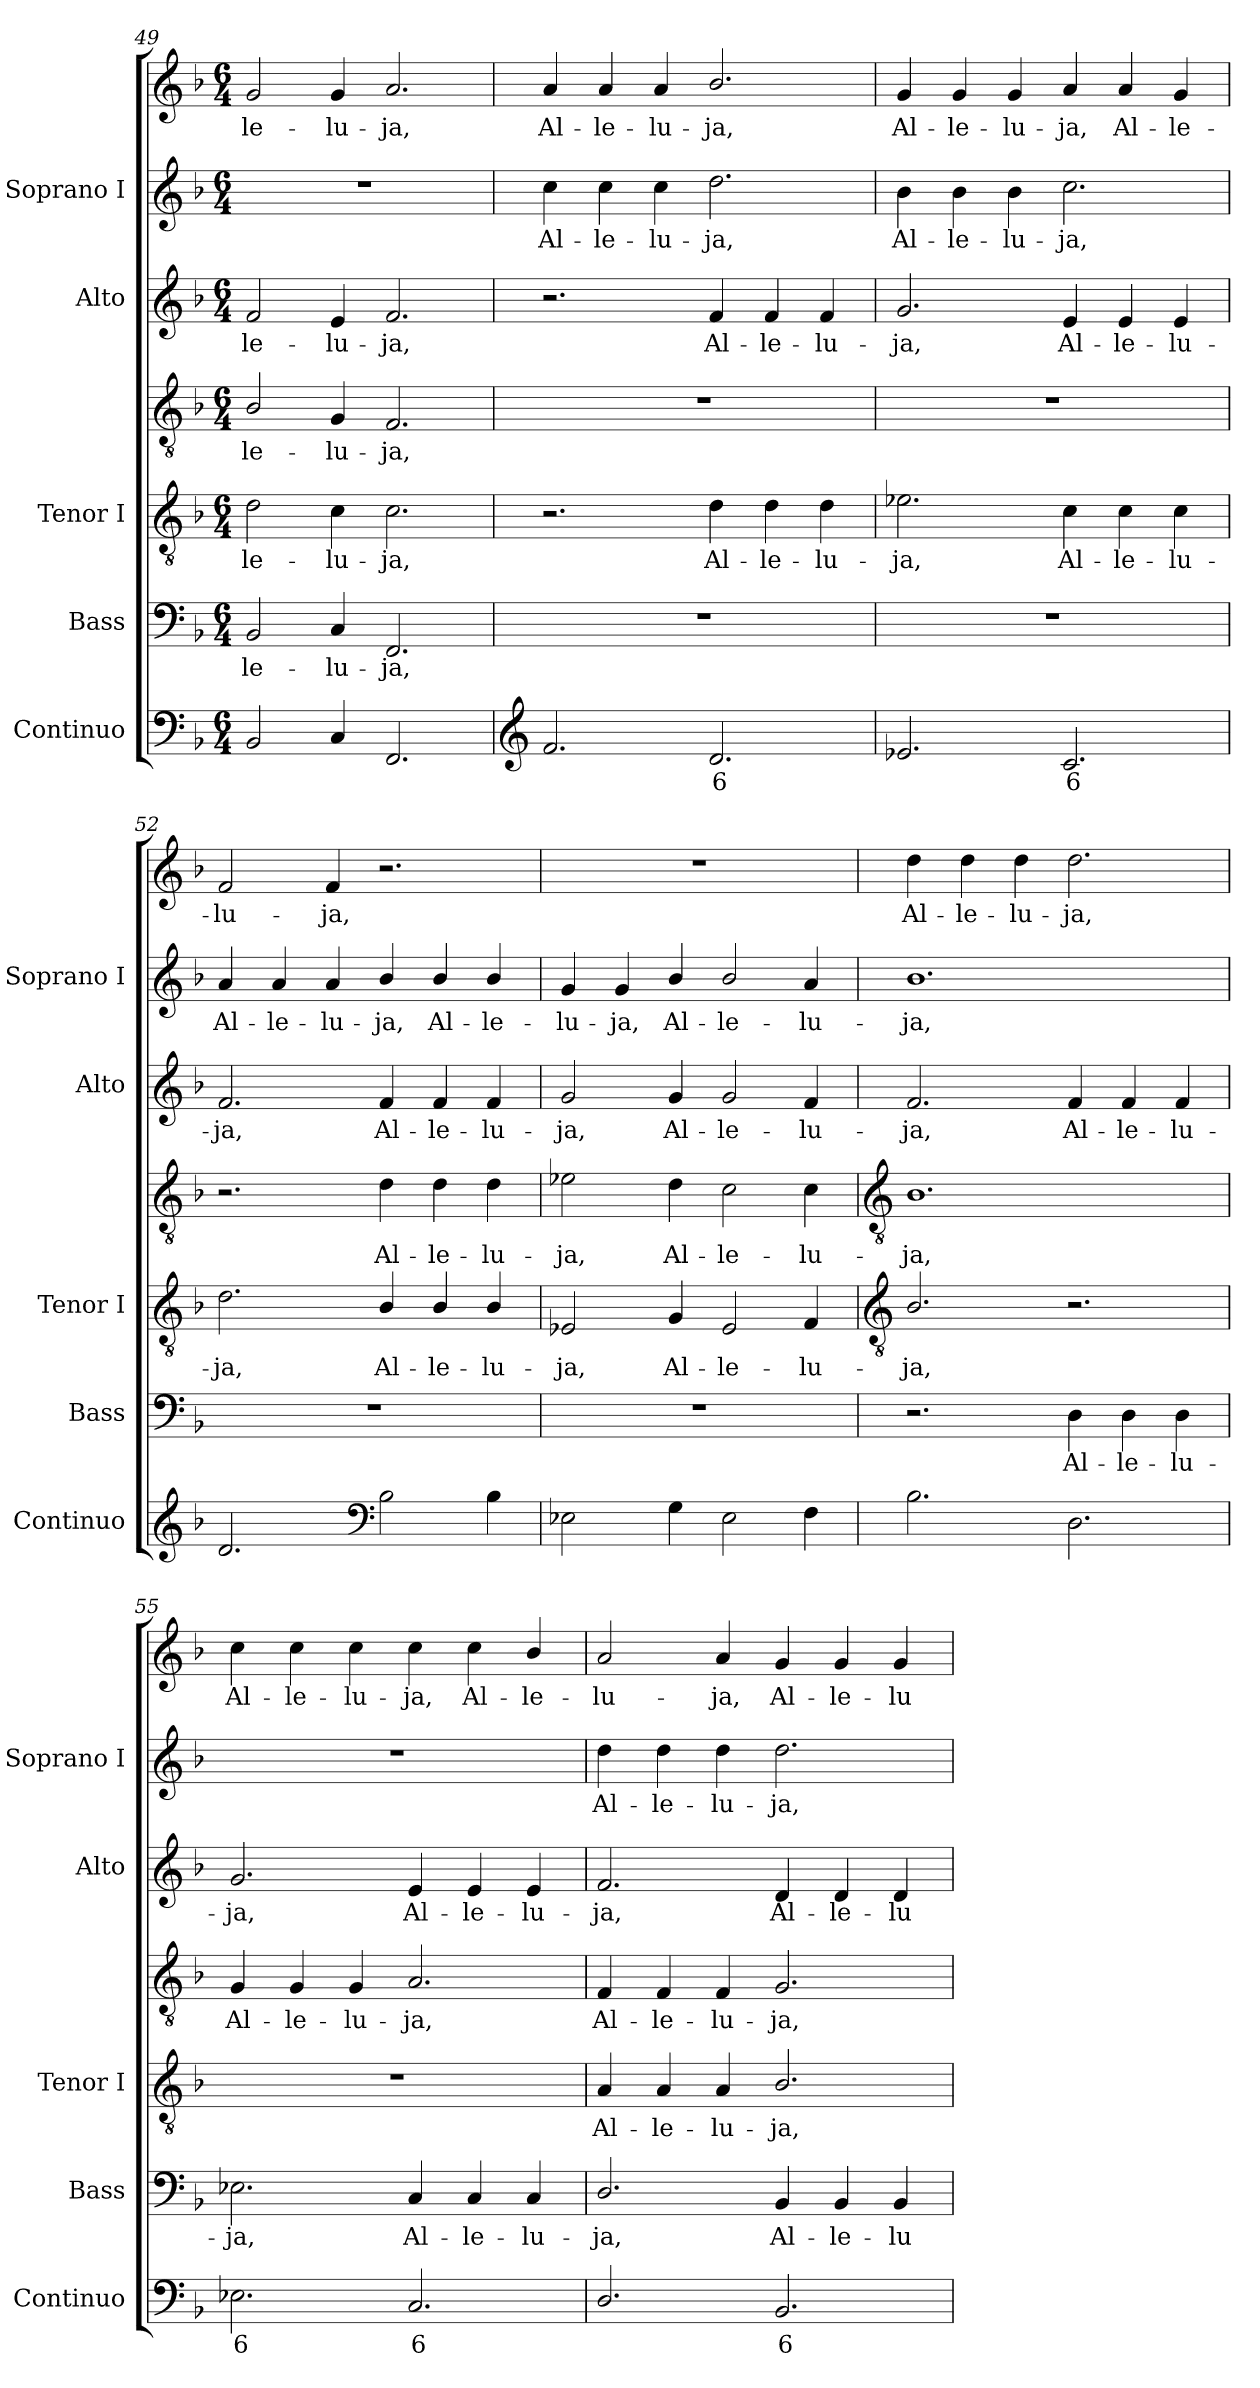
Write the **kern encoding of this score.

**kern	**text	**kern	**text	**kern	**text	**kern	**text	**kern	**text	**kern	**text	**kern	**text
*part5	*part5	*part4	*part4	*part3	*part3	*part3	*part3	*part2	*part2	*part1	*part1	*part1	*part1
*staff7	*staff7	*staff6	*staff6	*staff5	*staff5	*staff4	*staff4	*staff3	*staff3	*staff2	*staff2	*staff1	*staff1
*I"Continuo	*	*I"Bass	*	*I"Tenor I	*	*	*	*I"Alto	*	*I"Soprano I	*	*	*
*I'Continuo	*	*I'Bass	*	*I'Tenor I	*	*	*	*I'Alto	*	*I'Soprano I	*	*	*
*clefF4	*	*clefF4	*	*clefGv2	*	*clefGv2	*	*clefG2	*	*clefG2	*	*clefG2	*
*k[b-]	*	*k[b-]	*	*k[b-]	*	*k[b-]	*	*k[b-]	*	*k[b-]	*	*k[b-]	*
*F:	*	*F:	*	*F:	*	*F:	*	*F:	*	*F:	*	*F:	*
*M6/4	*	*M6/4	*	*M6/4	*	*M6/4	*	*M6/4	*	*M6/4	*	*M6/4	*
=49	=49	=49	=49	=49	=49	=49	=49	=49	=49	=49	=49	=49	=49
!	!	!	!LO:LY:b	!	!LO:LY:b	!	!LO:LY:b	!	!LO:LY:b	!LO:N:vis=1	!	!	!LO:LY:b
2BB-	.	2BB-	-le-	2d	le-	2B-/	-le-	2f	-le-	1.r	.	2g	-le-
!	!	!	!LO:LY:b	!	!LO:LY:b	!	!LO:LY:b	!	!LO:LY:b	!	!	!	!LO:LY:b
4C	.	4C	-lu-	4c	-lu-	4G	-lu-	4e	-lu-	.	.	4g	-lu-
!	!	!	!LO:LY:b	!	!LO:LY:b	!	!LO:LY:b	!	!LO:LY:b	!	!	!	!LO:LY:b
2.FF	.	2.FF	-ja,	2.c	-ja,	2.F	-ja,	2.f	-ja,	.	.	2.a	-ja,
=50	=50	=50	=50	=50	=50	=50	=50	=50	=50	=50	=50	=50	=50
*clefG2	*	*	*	*	*	*	*	*	*	*	*	*	*
!	!	!LO:N:vis=1	!	!	!	!LO:N:vis=1	!	!	!	!	!LO:LY:b	!	!LO:LY:b
2.f	.	1.r	.	2.r	.	1.r	.	2.r	.	4cc	Al-	4a	Al-
!	!	!	!	!	!	!	!	!	!	!	!LO:LY:b	!	!LO:LY:b
.	.	.	.	.	.	.	.	.	.	4cc	-le-	4a	-le-
!	!	!	!	!	!	!	!	!	!	!	!LO:LY:b	!	!LO:LY:b
.	.	.	.	.	.	.	.	.	.	4cc	-lu-	4a	-lu-
!	!LO:LY:b	!	!	!	!LO:LY:b	!	!	!	!LO:LY:b	!	!LO:LY:b	!	!LO:LY:b
2.d	6	.	.	4d	Al-	.	.	4f	Al-	2.dd	-ja,	2.b-/	-ja,
!	!	!	!	!	!LO:LY:b	!	!	!	!LO:LY:b	!	!	!	!
.	.	.	.	4d	-le-	.	.	4f	-le-	.	.	.	.
!	!	!	!	!	!LO:LY:b	!	!	!	!LO:LY:b	!	!	!	!
.	.	.	.	4d	-lu-	.	.	4f	-lu-	.	.	.	.
=51	=51	=51	=51	=51	=51	=51	=51	=51	=51	=51	=51	=51	=51
!	!	!LO:N:vis=1	!	!	!LO:LY:b	!LO:N:vis=1	!	!	!LO:LY:b	!	!LO:LY:b	!	!LO:LY:b
2.e-X	.	1.r	.	2.e-X	-ja,	1.r	.	2.g	-ja,	4b-	-Al-	4g	Al-
!	!	!	!	!	!	!	!	!	!	!	!LO:LY:b	!	!LO:LY:b
.	.	.	.	.	.	.	.	.	.	4b-	-le-	4g	-le-
!	!	!	!	!	!	!	!	!	!	!	!LO:LY:b	!	!LO:LY:b
.	.	.	.	.	.	.	.	.	.	4b-	-lu-	4g	-lu-
!	!LO:LY:b	!	!	!	!LO:LY:b	!	!	!	!LO:LY:b	!	!LO:LY:b	!	!LO:LY:b
2.c	6	.	.	4c	Al-	.	.	4e	Al-	2.cc	-ja,	4a	-ja,
!	!	!	!	!	!LO:LY:b	!	!	!	!LO:LY:b	!	!	!	!LO:LY:b
.	.	.	.	4c	-le-	.	.	4e	-le-	.	.	4a	Al-
!	!	!	!	!	!LO:LY:b	!	!	!	!LO:LY:b	!	!	!	!LO:LY:b
.	.	.	.	4c	-lu-	.	.	4e	-lu-	.	.	4g	-le-
=52	=52	=52	=52	=52	=52	=52	=52	=52	=52	=52	=52	=52	=52
!	!	!LO:N:vis=1	!	!	!LO:LY:b	!	!	!	!LO:LY:b	!	!LO:LY:b	!	!LO:LY:b
2.d	.	1.r	.	2.d	-ja,	2.r	.	2.f	-ja,	4a	Al-	2f	lu-
!	!	!	!	!	!	!	!	!	!	!	!LO:LY:b	!	!
.	.	.	.	.	.	.	.	.	.	4a	-le-	.	.
!	!	!	!	!	!	!	!	!	!	!	!LO:LY:b	!	!LO:LY:b
.	.	.	.	.	.	.	.	.	.	4a	-lu-	4f	-ja,
*clefF4	*	*	*	*	*	*	*	*	*	*	*	*	*
!	!	!	!	!	!LO:LY:b	!	!LO:LY:b	!	!LO:LY:b	!	!LO:LY:b	!	!
2B-	.	.	.	4B-/	Al-	4d	-Al-	4f	Al-	4b-/	-ja,	2.r	.
!	!	!	!	!	!LO:LY:b	!	!LO:LY:b	!	!LO:LY:b	!	!LO:LY:b	!	!
.	.	.	.	4B-/	-le-	4d	-le-	4f	-le-	4b-/	Al-	.	.
!	!	!	!	!	!LO:LY:b	!	!LO:LY:b	!	!LO:LY:b	!	!LO:LY:b	!	!
4B-	.	.	.	4B-/	-lu-	4d	-lu-	4f	-lu-	4b-/	-le-	.	.
=53	=53	=53	=53	=53	=53	=53	=53	=53	=53	=53	=53	=53	=53
!	!	!LO:N:vis=1	!	!	!LO:LY:b	!	!LO:LY:b	!	!LO:LY:b	!	!LO:LY:b	!LO:N:vis=1	!
2E-X	.	1.r	.	2E-X	-ja,	2e-X	-ja,	2g	-ja,	4g	-lu-	1.r	.
!	!	!	!	!	!	!	!	!	!	!	!LO:LY:b	!	!
.	.	.	.	.	.	.	.	.	.	4g	-ja,	.	.
!	!	!	!	!	!LO:LY:b	!	!LO:LY:b	!	!LO:LY:b	!	!LO:LY:b	!	!
4G	.	.	.	4G	Al-	4d	Al-	4g	Al-	4b-/	Al-	.	.
!	!	!	!	!	!LO:LY:b	!	!LO:LY:b	!	!LO:LY:b	!	!LO:LY:b	!	!
2E-	.	.	.	2E-	-le-	2c	-le-	2g	-le-	2b-/	-le-	.	.
!	!	!	!	!	!LO:LY:b	!	!LO:LY:b	!	!LO:LY:b	!	!LO:LY:b	!	!
4F	.	.	.	4F	-lu-	4c	-lu-	4f	-lu-	4a	-lu-	.	.
!!LO:LB:g=z
=54	=54	=54	=54	=54	=54	=54	=54	=54	=54	=54	=54	=54	=54
*	*	*	*	*clefGv2	*	*clefGv2	*	*	*	*	*	*	*
!	!	!	!	!	!LO:LY:b	!	!LO:LY:b	!	!LO:LY:b	!	!LO:LY:b	!	!LO:LY:b
2.B-	.	2.r	.	2.B-/	ja,	1.B-	-ja,	2.f	-ja,	1.b-	ja,	4dd	-Al-
!	!	!	!	!	!	!	!	!	!	!	!	!	!LO:LY:b
.	.	.	.	.	.	.	.	.	.	.	.	4dd	-le-
!	!	!	!	!	!	!	!	!	!	!	!	!	!LO:LY:b
.	.	.	.	.	.	.	.	.	.	.	.	4dd	-lu-
!	!	!	!LO:LY:b	!	!	!	!	!	!LO:LY:b	!	!	!	!LO:LY:b
2.D	.	4D	Al-	2.r	.	.	.	4f	Al-	.	.	2.dd	-ja,
!	!	!	!LO:LY:b	!	!	!	!	!	!LO:LY:b	!	!	!	!
.	.	4D	-le-	.	.	.	.	4f	-le-	.	.	.	.
!	!	!	!LO:LY:b	!	!	!	!	!	!LO:LY:b	!	!	!	!
.	.	4D	-lu-	.	.	.	.	4f	-lu-	.	.	.	.
=55	=55	=55	=55	=55	=55	=55	=55	=55	=55	=55	=55	=55	=55
!	!LO:LY:b	!	!LO:LY:b	!LO:N:vis=1	!	!	!LO:LY:b	!	!LO:LY:b	!LO:N:vis=1	!	!	!LO:LY:b
2.E-X	6	2.E-X	-ja,	1.r	.	4G	Al-	2.g	-ja,	1.r	.	4cc	Al-
!	!	!	!	!	!	!	!LO:LY:b	!	!	!	!	!	!LO:LY:b
.	.	.	.	.	.	4G	-le-	.	.	.	.	4cc	-le-
!	!	!	!	!	!	!	!LO:LY:b	!	!	!	!	!	!LO:LY:b
.	.	.	.	.	.	4G	-lu-	.	.	.	.	4cc	-lu-
!	!LO:LY:b	!	!LO:LY:b	!	!	!	!LO:LY:b	!	!LO:LY:b	!	!	!	!LO:LY:b
2.C	6	4C	Al-	.	.	2.A	-ja,	4e	Al-	.	.	4cc	-ja,
!	!	!	!LO:LY:b	!	!	!	!	!	!LO:LY:b	!	!	!	!LO:LY:b
.	.	4C	-le-	.	.	.	.	4e	-le-	.	.	4cc	Al-
!	!	!	!LO:LY:b	!	!	!	!	!	!LO:LY:b	!	!	!	!LO:LY:b
.	.	4C	-lu-	.	.	.	.	4e	-lu-	.	.	4b-/	-le-
=56	=56	=56	=56	=56	=56	=56	=56	=56	=56	=56	=56	=56	=56
!	!	!	!LO:LY:b	!	!LO:LY:b	!	!LO:LY:b	!	!LO:LY:b	!	!LO:LY:b	!	!LO:LY:b
2.D/	.	2.D/	-ja,	4A	Al-	4F	Al-	2.f	-ja,	4dd	-Al-	2a	-lu-
!	!	!	!	!	!LO:LY:b	!	!LO:LY:b	!	!	!	!LO:LY:b	!	!
.	.	.	.	4A	-le-	4F	-le-	.	.	4dd	-le-	.	.
!	!	!	!	!	!LO:LY:b	!	!LO:LY:b	!	!	!	!LO:LY:b	!	!LO:LY:b
.	.	.	.	4A	-lu-	4F	-lu-	.	.	4dd	-lu-	4a	-ja,
!	!LO:LY:b	!	!LO:LY:b	!	!LO:LY:b	!	!LO:LY:b	!	!LO:LY:b	!	!LO:LY:b	!	!LO:LY:b
2.BB-	6	4BB-	Al-	2.B-/	-ja,	2.G	-ja,	4d	Al-	2.dd	-ja,	4g	Al-
!	!	!	!LO:LY:b	!	!	!	!	!	!LO:LY:b	!	!	!	!LO:LY:b
.	.	4BB-	-le-	.	.	.	.	4d	-le-	.	.	4g	-le-
!	!	!	!LO:LY:b	!	!	!	!	!	!LO:LY:b	!	!	!	!LO:LY:b
.	.	4BB-	-lu-	.	.	.	.	4d	-lu-	.	.	4g	-lu-
=	=	=	=	=	=	=	=	=	=	=	=	=	=
*-	*-	*-	*-	*-	*-	*-	*-	*-	*-	*-	*-	*-	*-
